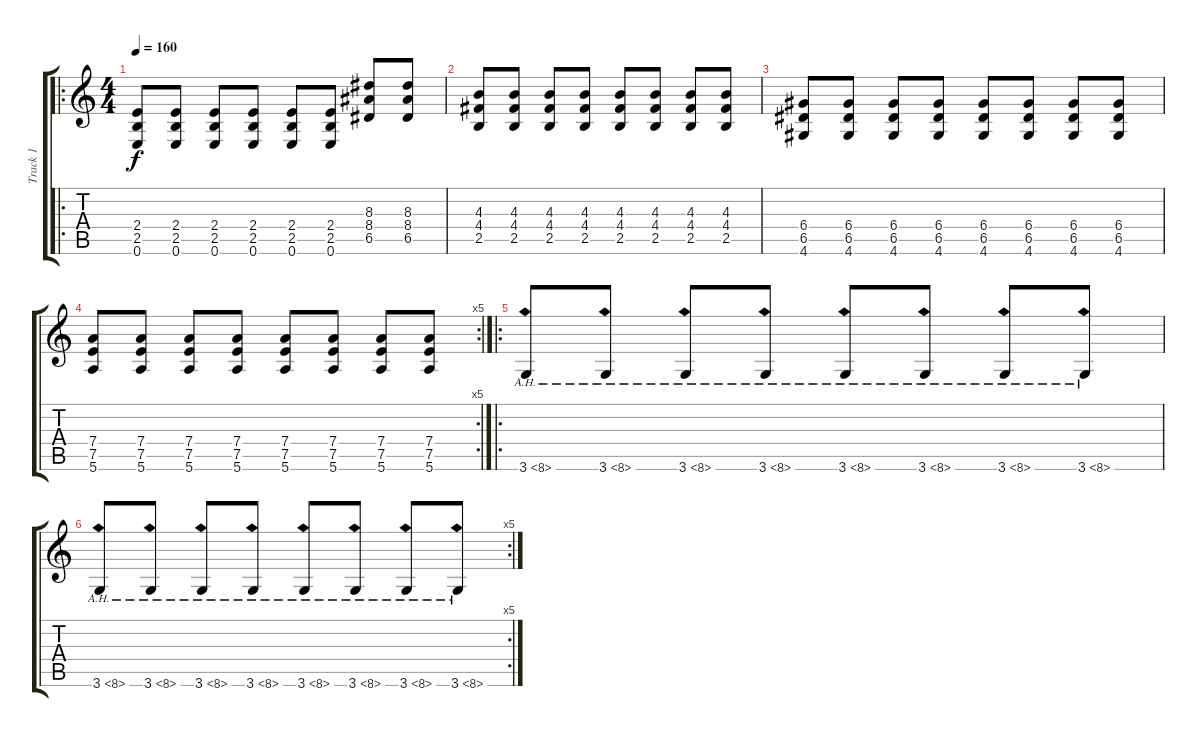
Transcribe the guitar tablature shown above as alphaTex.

\track ("Track 1" "Track 1") {instrument distortionguitar}
\staff {score tabs}
\tuning (E4 B3 G3 D3 A2 E2) {hide}
\ro
\ts (4 4)
\tempo 160
\clef g2
\ks c
(2.4 2.5 0.6).8{dy f instrument distortionguitar} (2.4 2.5 0.6).8 (2.4 2.5 0.6).8 (2.4 2.5 0.6).8 (2.4 2.5 0.6).8 (2.4 2.5 0.6).8 (8.3 8.4 6.5).8 (8.3 8.4 6.5).8 |
(4.3 4.4 2.5).8 (4.3 4.4 2.5).8 (4.3 4.4 2.5).8 (4.3 4.4 2.5).8 (4.3 4.4 2.5).8 (4.3 4.4 2.5).8 (4.3 4.4 2.5).8 (4.3 4.4 2.5).8 |
(6.4 6.5 4.6).8 (6.4 6.5 4.6).8 (6.4 6.5 4.6).8 (6.4 6.5 4.6).8 (6.4 6.5 4.6).8 (6.4 6.5 4.6).8 (6.4 6.5 4.6).8 (6.4 6.5 4.6).8 |
\rc 5
(7.4 7.5 5.6).8 (7.4 7.5 5.6).8 (7.4 7.5 5.6).8 (7.4 7.5 5.6).8 (7.4 7.5 5.6).8 (7.4 7.5 5.6).8 (7.4 7.5 5.6).8 (7.4 7.5 5.6).8 |
\ro
3.6{ah 5}.8 3.6{ah 5}.8 3.6{ah 5}.8 3.6{ah 5}.8 3.6{ah 5}.8 3.6{ah 5}.8 3.6{ah 5}.8 3.6{ah 5}.8 |
\rc 5
3.6{ah 5}.8 3.6{ah 5}.8 3.6{ah 5}.8 3.6{ah 5}.8 3.6{ah 5}.8 3.6{ah 5}.8 3.6{ah 5}.8 3.6{ah 5}.8
